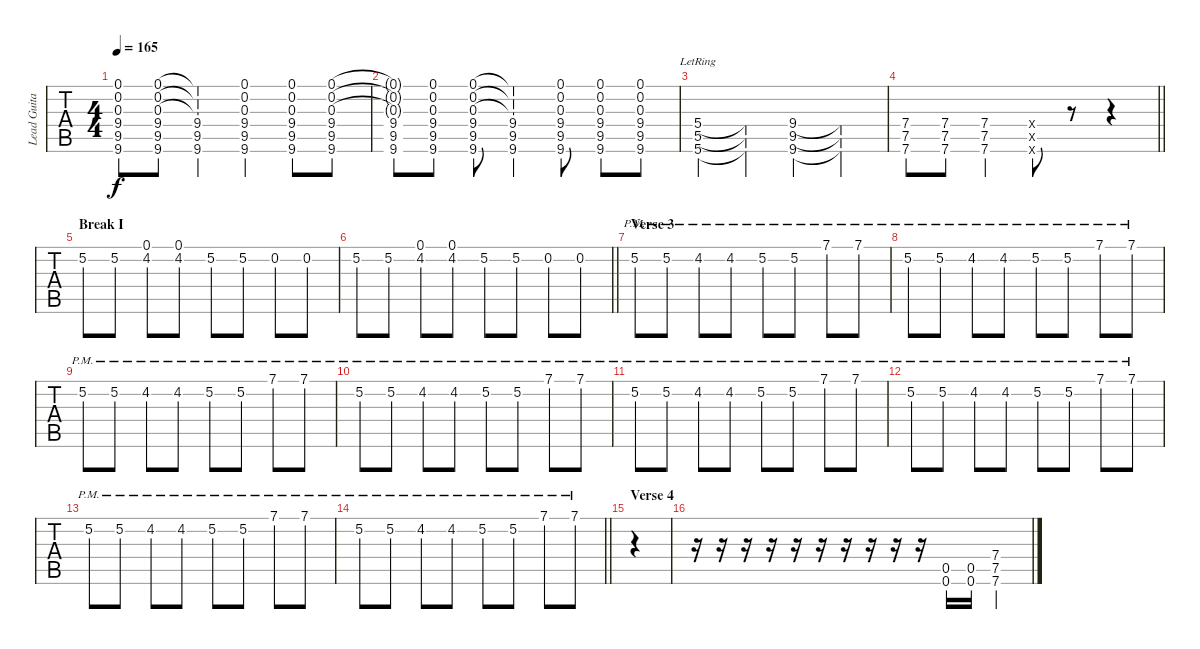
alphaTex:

\track ("Lead Guitar" "Lead Guita") {instrument overdrivenguitar}
\staff {tabs}
\tuning (D4 A3 Gb3 D3 A2 D2) {hide}
\ts (4 4)
\tempo 165
\clef g2
\ks eminor
(0.1 0.2 0.3 9.4 9.5 9.6).8{dy f} (0.1 0.2 0.3 9.4 9.5 9.6).8 (0.1{t} 0.2{t} 0.3{t} 9.4 9.5 9.6).4 (0.1 0.2 0.3 9.4 9.5 9.6).4 (0.1 0.2 0.3 9.4 9.5 9.6).8 (0.1 0.2 0.3 9.4 9.5 9.6).8 |
(0.1{t} 0.2{t} 0.3{t} 9.4 9.5 9.6).8 (0.1 0.2 0.3 9.4 9.5 9.6).8 (0.1 0.2 0.3 9.4 9.5 9.6).8 (0.1{t} 0.2{t} 0.3{t} 9.4 9.5 9.6).4 (0.1 0.2 0.3 9.4 9.5 9.6).8 (0.1 0.2 0.3 9.4 9.5 9.6).8 (0.1 0.2 0.3 9.4 9.5 9.6).8 |
(5.4{lr} 5.5{lr} 5.6{lr}).4 (5.4{t} 5.5{t} 5.6{t}).4 (9.4 9.5 9.6).4 (9.4{t} 9.5{t} 9.6{t}).4 |
\barLineRight lightlight
(7.4 7.5 7.6).8 (7.4 7.5 7.6).8 (7.4 7.5 7.6).4 (0.4{x} 0.5{x} 0.6{x}).8 r.8 r.4 |
\section ("" "Break I")
5.2.8 5.2.8 (0.1 4.2).8 (0.1 4.2).8 5.2.8 5.2.8 0.2.8 0.2.8 |
\barLineRight lightlight
5.2.8 5.2.8 (0.1 4.2).8 (0.1 4.2).8 5.2.8 5.2.8 0.2.8 0.2.8 |
\section ("" "Verse 3")
5.2{pm}.8 5.2{pm}.8 4.2{pm}.8 4.2{pm}.8 5.2{pm}.8 5.2{pm}.8 7.1{pm}.8 7.1{pm}.8 |
5.2{pm}.8 5.2{pm}.8 4.2{pm}.8 4.2{pm}.8 5.2{pm}.8 5.2{pm}.8 7.1{pm}.8 7.1{pm}.8 |
5.2{pm}.8 5.2{pm}.8 4.2{pm}.8 4.2{pm}.8 5.2{pm}.8 5.2{pm}.8 7.1{pm}.8 7.1{pm}.8 |
5.2{pm}.8 5.2{pm}.8 4.2{pm}.8 4.2{pm}.8 5.2{pm}.8 5.2{pm}.8 7.1{pm}.8 7.1{pm}.8 |
5.2{pm}.8 5.2{pm}.8 4.2{pm}.8 4.2{pm}.8 5.2{pm}.8 5.2{pm}.8 7.1{pm}.8 7.1{pm}.8 |
5.2{pm}.8 5.2{pm}.8 4.2{pm}.8 4.2{pm}.8 5.2{pm}.8 5.2{pm}.8 7.1{pm}.8 7.1{pm}.8 |
5.2{pm}.8 5.2{pm}.8 4.2{pm}.8 4.2{pm}.8 5.2{pm}.8 5.2{pm}.8 7.1{pm}.8 7.1{pm}.8 |
\barLineRight lightlight
5.2{pm}.8 5.2{pm}.8 4.2{pm}.8 4.2{pm}.8 5.2{pm}.8 5.2{pm}.8 7.1{pm}.8 7.1{pm}.8 |
\section ("" "Verse 4")
|
r.16 r.16 r.16 r.16 r.16 r.16 r.16 r.16 r.16 r.16 (0.5 0.6).16 (0.5 0.6).16 (7.4 7.5 7.6).4
